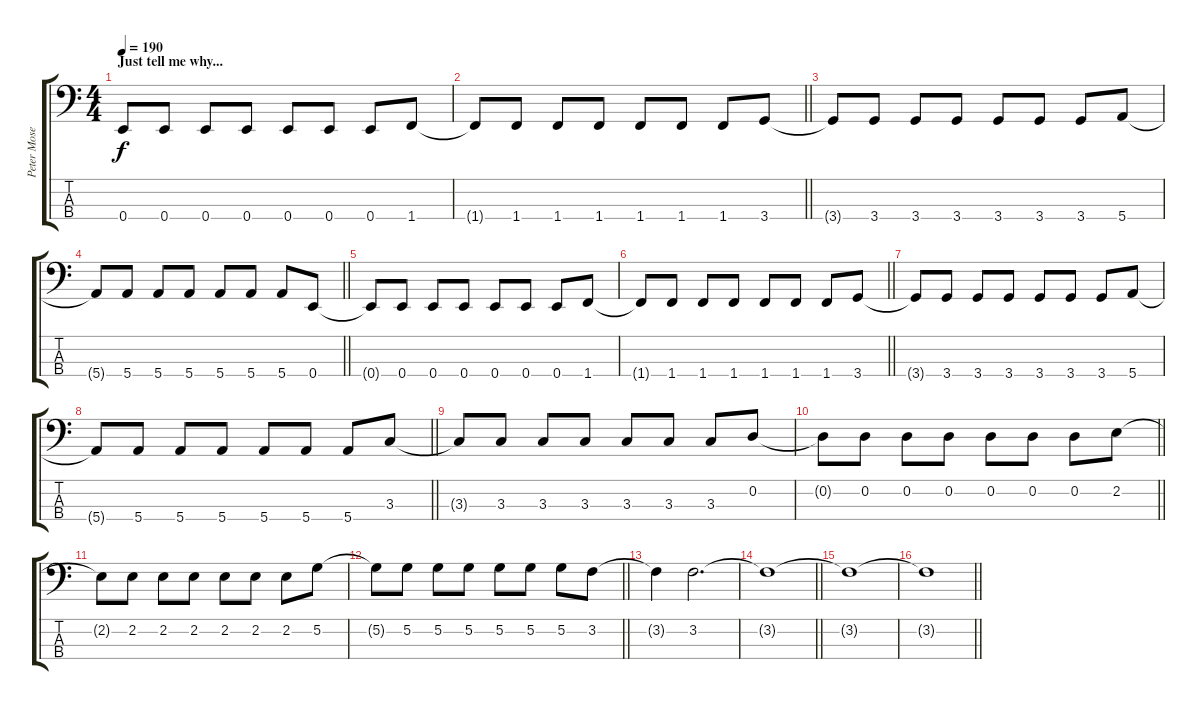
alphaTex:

\track ("Peter Mosely" "Peter Mose") {instrument electricbassfinger}
\staff {score tabs}
\tuning (G2 D2 A1 E1) {hide}
\ts (4 4)
\section ("" "Just tell me why...")
\tempo 190
\clef f4
\ks c
0.4{t}.8{dy f} 0.4.8 0.4.8 0.4.8 0.4.8 0.4.8 0.4.8 1.4.8 |
\barLineRight lightlight
1.4{t}.8 1.4.8 1.4.8 1.4.8 1.4.8 1.4.8 1.4.8 3.4.8 |
3.4{t}.8 3.4.8 3.4.8 3.4.8 3.4.8 3.4.8 3.4.8 5.4.8 |
\barLineRight lightlight
5.4{t}.8 5.4.8 5.4.8 5.4.8 5.4.8 5.4.8 5.4.8 0.4.8 |
0.4{t}.8 0.4.8 0.4.8 0.4.8 0.4.8 0.4.8 0.4.8 1.4.8 |
\barLineRight lightlight
1.4{t}.8 1.4.8 1.4.8 1.4.8 1.4.8 1.4.8 1.4.8 3.4.8 |
3.4{t}.8 3.4.8 3.4.8 3.4.8 3.4.8 3.4.8 3.4.8 5.4.8 |
\barLineRight lightlight
5.4{t}.8 5.4.8 5.4.8 5.4.8 5.4.8 5.4.8 5.4.8 3.3.8 |
3.3{t}.8 3.3.8 3.3.8 3.3.8 3.3.8 3.3.8 3.3.8 0.2.8 |
\barLineRight lightlight
0.2{t}.8 0.2.8 0.2.8 0.2.8 0.2.8 0.2.8 0.2.8 2.2.8 |
2.2{t}.8 2.2.8 2.2.8 2.2.8 2.2.8 2.2.8 2.2.8 5.2.8 |
\barLineRight lightlight
5.2{t}.8 5.2.8 5.2.8 5.2.8 5.2.8 5.2.8 5.2.8 3.2.8 |
3.2{t}.4 3.2.2{d} |
\barLineRight lightlight
3.2{t}.1 |
3.2{t}.1 |
\barLineRight lightlight
3.2{t}.1
